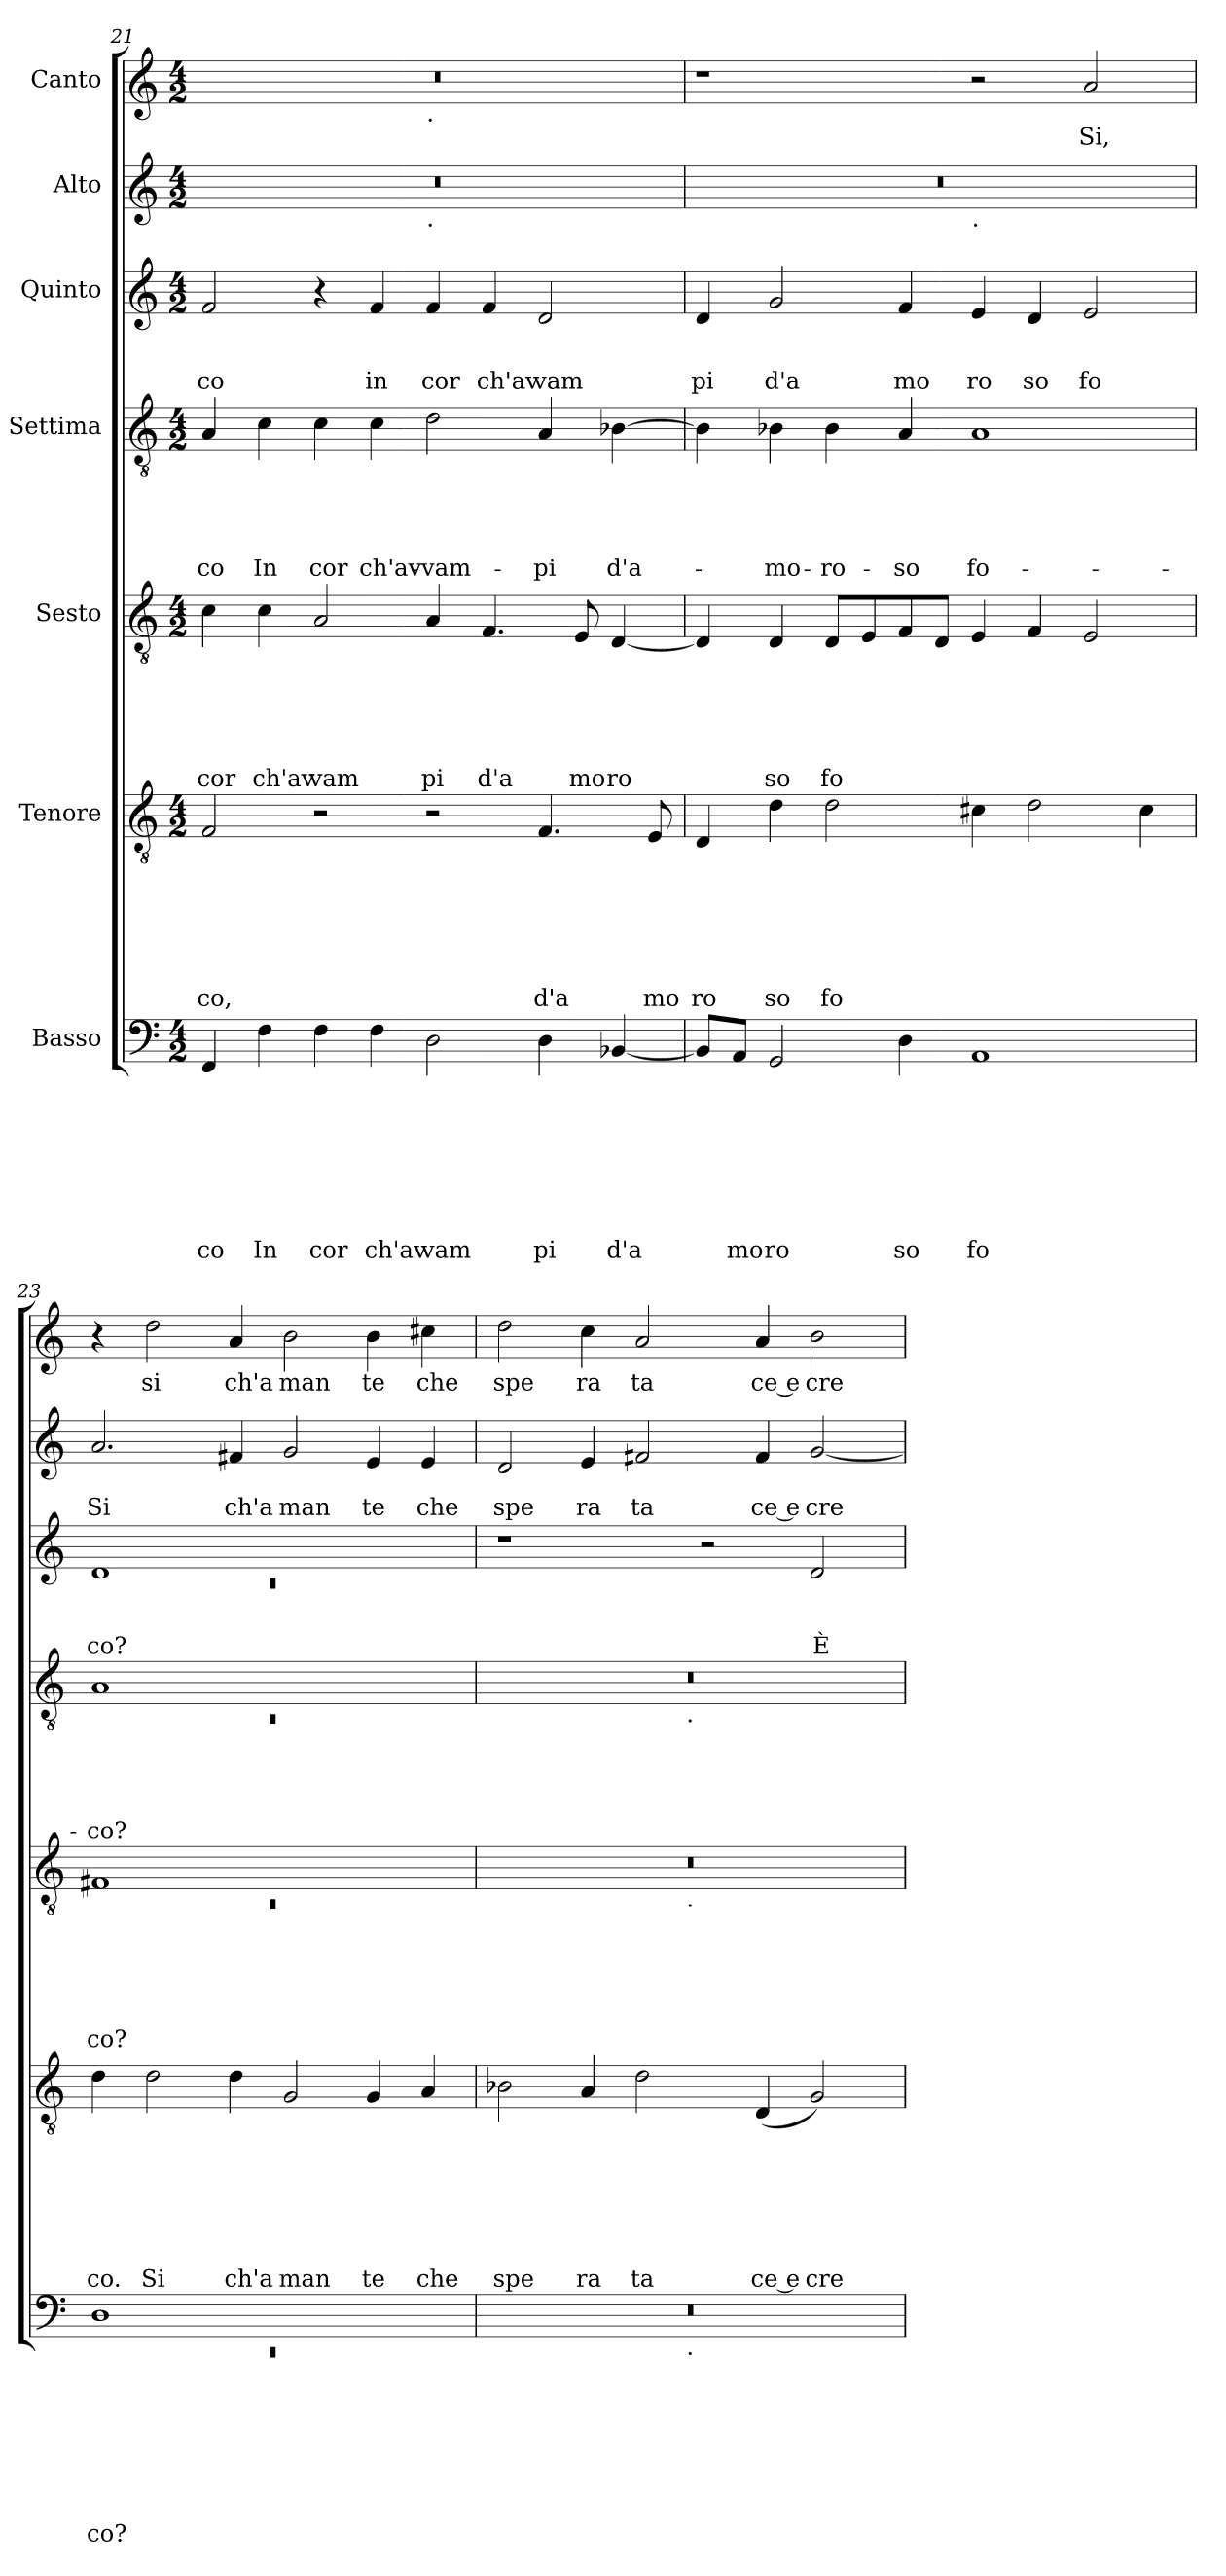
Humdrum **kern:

**kern	**text	**text	**text	**text	**text	**text	**text	**text	**kern	**text	**text	**text	**text	**text	**text	**text	**kern	**text	**text	**text	**text	**text	**text	**kern	**text	**text	**text	**text	**text	**kern	**text	**text	**text	**kern	**text	**text	**kern	**text
*part7	*part7	*part7	*part7	*part7	*part7	*part7	*part7	*part7	*part6	*part6	*part6	*part6	*part6	*part6	*part6	*part6	*part5	*part5	*part5	*part5	*part5	*part5	*part5	*part4	*part4	*part4	*part4	*part4	*part4	*part3	*part3	*part3	*part3	*part2	*part2	*part2	*part1	*part1
*staff7	*staff7	*staff7	*staff7	*staff7	*staff7	*staff7	*staff7	*staff7	*staff6	*staff6	*staff6	*staff6	*staff6	*staff6	*staff6	*staff6	*staff5	*staff5	*staff5	*staff5	*staff5	*staff5	*staff5	*staff4	*staff4	*staff4	*staff4	*staff4	*staff4	*staff3	*staff3	*staff3	*staff3	*staff2	*staff2	*staff2	*staff1	*staff1
*I"Basso	*	*	*	*	*	*	*	*	*I"Tenore	*	*	*	*	*	*	*	*I"Sesto	*	*	*	*	*	*	*I"Settima	*	*	*	*	*	*I"Quinto	*	*	*	*I"Alto	*	*	*I"Canto	*
*clefF4	*	*	*	*	*	*	*	*	*clefGv2	*	*	*	*	*	*	*	*clefGv2	*	*	*	*	*	*	*clefGv2	*	*	*	*	*	*clefG2	*	*	*	*clefG2	*	*	*clefG2	*
*k[]	*	*	*	*	*	*	*	*	*k[]	*	*	*	*	*	*	*	*k[]	*	*	*	*	*	*	*k[]	*	*	*	*	*	*k[]	*	*	*	*k[]	*	*	*k[]	*
*C:	*	*	*	*	*	*	*	*	*C:	*	*	*	*	*	*	*	*C:	*	*	*	*	*	*	*C:	*	*	*	*	*	*C:	*	*	*	*C:	*	*	*C:	*
*M4/2	*	*	*	*	*	*	*	*	*M4/2	*	*	*	*	*	*	*	*M4/2	*	*	*	*	*	*	*M4/2	*	*	*	*	*	*M4/2	*	*	*	*M4/2	*	*	*M4/2	*
=21	=21	=21	=21	=21	=21	=21	=21	=21	=21	=21	=21	=21	=21	=21	=21	=21	=21	=21	=21	=21	=21	=21	=21	=21	=21	=21	=21	=21	=21	=21	=21	=21	=21	=21	=21	=21	=21	=21
!	!	!	!	!	!	!	!	!LO:LY:b	!	!	!	!	!	!	!	!LO:LY:b	!	!	!	!	!	!	!LO:LY:b	!	!	!	!	!	!LO:LY:b	!	!	!	!LO:LY:b	!	!	!	!	!
*	*	*	*	*	*	*	*	*	*	*	*	*	*	*	*	*	*	*	*	*	*	*	*	*	*	*	*	*	*	*	*	*	*	*^	*	*	*^	*
4FF/	.	.	.	.	.	.	.	co	2F/	.	.	.	.	.	.	co,	4c\	.	.	.	.	.	cor	4A/	.	.	.	.	-co	2f/	.	.	co	0r	1ryy	.	.	0r	1ryy	.
!	!	!	!	!	!	!	!	!LO:LY:b	!	!	!	!	!	!	!	!	!	!	!	!	!	!	!LO:LY:b	!	!	!	!	!	!LO:LY:b	!	!	!	!	!	!	!	!	!	!	!
4F\	.	.	.	.	.	.	.	In	.	.	.	.	.	.	.	.	4c\	.	.	.	.	.	ch'av	4c\	.	.	.	.	In	.	.	.	.	.	.	.	.	.	.	.
!	!	!	!	!	!	!	!	!LO:LY:b	!	!	!	!	!	!	!	!	!	!	!	!	!	!	!LO:LY:b	!	!	!	!	!	!LO:LY:b	!	!	!	!	!	!	!	!	!	!	!
4F\	.	.	.	.	.	.	.	cor	2r	.	.	.	.	.	.	.	2A/	.	.	.	.	.	vam	4c\	.	.	.	.	cor	4r	.	.	.	.	.	.	.	.	.	.
!	!	!	!	!	!	!	!	!LO:LY:b	!	!	!	!	!	!	!	!	!	!	!	!	!	!	!	!	!	!	!	!	!LO:LY:b	!	!	!	!LO:LY:b	!	!	!	!	!	!	!
4F\	.	.	.	.	.	.	.	ch'av	.	.	.	.	.	.	.	.	.	.	.	.	.	.	.	4c\	.	.	.	.	ch'av-	4f/	.	.	in	.	.	.	.	.	.	.
!	!	!	!	!	!	!	!	!	!	!	!	!	!	!	!	!	!	!	!	!	!	!	!	!	!	!	!	!	!	!	!	!	!	!	!	!	!	!	!LO:TX:b:t=.	!
!	!	!	!	!	!	!	!	!	!	!	!	!	!	!	!	!	!	!	!	!	!	!	!	!	!	!	!	!	!	!	!	!	!	!	!LO:TX:b:t=.	!	!	!	!	!
!	!	!	!	!	!	!	!	!LO:LY:b	!	!	!	!	!	!	!	!	!	!	!	!	!	!	!LO:LY:b	!	!	!	!	!	!LO:LY:b	!	!	!	!LO:LY:b	!	!	!	!	!	!	!
2D\	.	.	.	.	.	.	.	vam	2r	.	.	.	.	.	.	.	4A/	.	.	.	.	.	pi	2d\	.	.	.	.	-vam-	4f/	.	.	cor	.	1ryy	.	.	.	1ryy	.
!	!	!	!	!	!	!	!	!	!	!	!	!	!	!	!	!	!	!	!	!	!	!	!LO:LY:b	!	!	!	!	!	!	!	!	!	!LO:LY:b	!	!	!	!	!	!	!
.	.	.	.	.	.	.	.	.	.	.	.	.	.	.	.	.	4.F/	.	.	.	.	.	d'a	.	.	.	.	.	.	4f/	.	.	ch'av	.	.	.	.	.	.	.
!	!	!	!	!	!	!	!	!LO:LY:b	!	!	!	!	!	!	!	!LO:LY:b	!	!	!	!	!	!	!	!	!	!	!	!	!LO:LY:b	!	!	!	!LO:LY:b	!	!	!	!	!	!	!
4D\	.	.	.	.	.	.	.	pi	4.F/	.	.	.	.	.	.	d'a	.	.	.	.	.	.	.	4A/	.	.	.	.	-pi	2d/	.	.	vam	.	.	.	.	.	.	.
!	!	!	!	!	!	!	!	!	!	!	!	!	!	!	!	!	!	!	!	!	!	!	!LO:LY:b	!	!	!	!	!	!	!	!	!	!	!	!	!	!	!	!	!
.	.	.	.	.	.	.	.	.	.	.	.	.	.	.	.	.	8E/	.	.	.	.	.	mo	.	.	.	.	.	.	.	.	.	.	.	.	.	.	.	.	.
!	!	!	!	!	!	!	!	!LO:LY:b	!	!	!	!	!	!	!	!	!	!	!	!	!	!	!LO:LY:b	!	!	!	!	!	!LO:LY:b	!	!	!	!	!	!	!	!	!	!	!
[<4BB-X/	.	.	.	.	.	.	.	d'a	.	.	.	.	.	.	.	.	[<4D/	.	.	.	.	.	ro	[>4B-X\	.	.	.	.	d'a-	.	.	.	.	.	.	.	.	.	.	.
!	!	!	!	!	!	!	!	!	!	!	!	!	!	!	!	!LO:LY:b	!	!	!	!	!	!	!	!	!	!	!	!	!	!	!	!	!	!	!	!	!	!	!	!
.	.	.	.	.	.	.	.	.	8E/	.	.	.	.	.	.	mo	.	.	.	.	.	.	.	.	.	.	.	.	.	.	.	.	.	.	.	.	.	.	.	.
=22	=22	=22	=22	=22	=22	=22	=22	=22	=22	=22	=22	=22	=22	=22	=22	=22	=22	=22	=22	=22	=22	=22	=22	=22	=22	=22	=22	=22	=22	=22	=22	=22	=22	=22	=22	=22	=22	=22	=22	=22
!	!	!	!	!	!	!	!	!	!	!	!	!	!	!	!	!LO:LY:b	!	!	!	!	!	!	!	!	!	!	!	!	!	!	!	!	!LO:LY:b	!	!	!	!	!	!	!
*	*	*	*	*	*	*	*	*	*	*	*	*	*	*	*	*	*	*	*	*	*	*	*	*	*	*	*	*	*	*	*	*	*	*	*	*	*	*v	*v	*
8BB-/L]	.	.	.	.	.	.	.	.	4D/	.	.	.	.	.	.	ro	4D/]	.	.	.	.	.	.	4B-\]	.	.	.	.	.	4d/	.	.	pi	0r	1ryy	.	.	1r	.
!	!	!	!	!	!	!	!	!LO:LY:b	!	!	!	!	!	!	!	!	!	!	!	!	!	!	!	!	!	!	!	!	!	!	!	!	!	!	!	!	!	!	!
8AA/J	.	.	.	.	.	.	.	mo	.	.	.	.	.	.	.	.	.	.	.	.	.	.	.	.	.	.	.	.	.	.	.	.	.	.	.	.	.	.	.
!	!	!	!	!	!	!	!	!LO:LY:b	!	!	!	!	!	!	!	!LO:LY:b	!	!	!	!	!	!	!LO:LY:b	!	!	!	!	!	!LO:LY:b	!	!	!	!LO:LY:b	!	!	!	!	!	!
2GG/	.	.	.	.	.	.	.	ro	4d\	.	.	.	.	.	.	so	4D/	.	.	.	.	.	so	4B-X\	.	.	.	.	-mo-	2g/	.	.	d'a	.	.	.	.	.	.
!	!	!	!	!	!	!	!	!	!	!	!	!	!	!	!	!LO:LY:b	!	!	!	!	!	!	!LO:LY:b	!	!	!	!	!	!LO:LY:b	!	!	!	!	!	!	!	!	!	!
.	.	.	.	.	.	.	.	.	2d\	.	.	.	.	.	.	fo	8D/L	.	.	.	.	.	fo	4B-\	.	.	.	.	-ro-	.	.	.	.	.	.	.	.	.	.
.	.	.	.	.	.	.	.	.	.	.	.	.	.	.	.	.	8E/	.	.	.	.	.	.	.	.	.	.	.	.	.	.	.	.	.	.	.	.	.	.
!	!	!	!	!	!	!	!	!LO:LY:b	!	!	!	!	!	!	!	!	!	!	!	!	!	!	!	!	!	!	!	!	!LO:LY:b	!	!	!	!LO:LY:b	!	!	!	!	!	!
4D\	.	.	.	.	.	.	.	so	.	.	.	.	.	.	.	.	8F/	.	.	.	.	.	.	4A/	.	.	.	.	-so	4f/	.	.	mo	.	.	.	.	.	.
.	.	.	.	.	.	.	.	.	.	.	.	.	.	.	.	.	8D/J	.	.	.	.	.	.	.	.	.	.	.	.	.	.	.	.	.	.	.	.	.	.
!	!	!	!	!	!	!	!	!	!	!	!	!	!	!	!	!	!	!	!	!	!	!	!	!	!	!	!	!	!	!	!	!	!	!	!LO:TX:b:t=.	!	!	!	!
!	!	!	!	!	!	!	!	!LO:LY:b	!	!	!	!	!	!	!	!	!	!	!	!	!	!	!	!	!	!	!	!	!LO:LY:b	!	!	!	!LO:LY:b	!	!	!	!	!	!
1AA	.	.	.	.	.	.	.	fo	4c#X\	.	.	.	.	.	.	.	4E/	.	.	.	.	.	.	1A	.	.	.	.	fo-	4e/	.	.	ro	.	1ryy	.	.	2r	.
!	!	!	!	!	!	!	!	!	!	!	!	!	!	!	!	!	!	!	!	!	!	!	!	!	!	!	!	!	!	!	!	!	!LO:LY:b	!	!	!	!	!	!
.	.	.	.	.	.	.	.	.	2d\	.	.	.	.	.	.	.	4F/	.	.	.	.	.	.	.	.	.	.	.	.	4d/	.	.	so	.	.	.	.	.	.
!	!	!	!	!	!	!	!	!	!	!	!	!	!	!	!	!	!	!	!	!	!	!	!	!	!	!	!	!	!	!	!	!	!LO:LY:b	!	!	!	!	!	!LO:LY:b
.	.	.	.	.	.	.	.	.	.	.	.	.	.	.	.	.	2E/	.	.	.	.	.	.	.	.	.	.	.	.	2e/	.	.	fo	.	.	.	.	2a/	Si,
.	.	.	.	.	.	.	.	.	4c#\	.	.	.	.	.	.	.	.	.	.	.	.	.	.	.	.	.	.	.	.	.	.	.	.	.	.	.	.	.	.
=23	=23	=23	=23	=23	=23	=23	=23	=23	=23	=23	=23	=23	=23	=23	=23	=23	=23	=23	=23	=23	=23	=23	=23	=23	=23	=23	=23	=23	=23	=23	=23	=23	=23	=23	=23	=23	=23	=23	=23
*^	*	*	*	*	*	*	*	*	*	*	*	*	*	*	*	*	*^	*	*	*	*	*	*	*^	*	*	*	*	*	*^	*	*	*	*	*	*	*	*	*
!	!LO:N:vis=1	!	!	!	!	!	!	!	!LO:LY:b	!	!	!	!	!	!	!	!LO:LY:b	!	!LO:N:vis=1	!	!	!	!	!	!LO:LY:b	!	!LO:N:vis=1	!	!	!	!	!LO:LY:b	!	!LO:N:vis=1	!	!	!LO:LY:b	!	!	!	!LO:LY:b	!	!
*	*	*	*	*	*	*	*	*	*	*	*	*	*	*	*	*	*	*	*	*	*	*	*	*	*	*	*	*	*	*	*	*	*	*	*	*	*	*v	*v	*	*	*	*
1D	0rEE	.	.	.	.	.	.	.	co?	4d\	.	.	.	.	.	.	co.	1F#X	0rC	.	.	.	.	.	co?	1A	0rC	.	.	.	.	-co?	1d	0rc	.	.	co?	2.a/	.	Si	4r	.
!	!	!	!	!	!	!	!	!	!	!	!	!	!	!	!	!	!LO:LY:b	!	!	!	!	!	!	!	!	!	!	!	!	!	!	!	!	!	!	!	!	!	!	!	!	!LO:LY:b
.	.	.	.	.	.	.	.	.	.	2d\	.	.	.	.	.	.	Si	.	.	.	.	.	.	.	.	.	.	.	.	.	.	.	.	.	.	.	.	.	.	.	2dd\	si
!	!	!	!	!	!	!	!	!	!	!	!	!	!	!	!	!	!LO:LY:b	!	!	!	!	!	!	!	!	!	!	!	!	!	!	!	!	!	!	!	!	!	!	!LO:LY:b	!	!LO:LY:b
.	.	.	.	.	.	.	.	.	.	4d\	.	.	.	.	.	.	ch'a	.	.	.	.	.	.	.	.	.	.	.	.	.	.	.	.	.	.	.	.	4f#X/	.	ch'a	4a/	ch'a
!	!	!	!	!	!	!	!	!	!	!	!	!	!	!	!	!	!LO:LY:b	!	!	!	!	!	!	!	!	!	!	!	!	!	!	!	!	!	!	!	!	!	!	!LO:LY:b	!	!LO:LY:b
1ryy	.	.	.	.	.	.	.	.	.	2G/	.	.	.	.	.	.	man	1ryy	.	.	.	.	.	.	.	1ryy	.	.	.	.	.	.	1ryy	.	.	.	.	2g/	.	man	2b\	man
!	!	!	!	!	!	!	!	!	!	!	!	!	!	!	!	!	!LO:LY:b	!	!	!	!	!	!	!	!	!	!	!	!	!	!	!	!	!	!	!	!	!	!	!LO:LY:b	!	!LO:LY:b
.	.	.	.	.	.	.	.	.	.	4G/	.	.	.	.	.	.	te	.	.	.	.	.	.	.	.	.	.	.	.	.	.	.	.	.	.	.	.	4e/	.	te	4b\	te
!	!	!	!	!	!	!	!	!	!	!	!	!	!	!	!	!	!LO:LY:b	!	!	!	!	!	!	!	!	!	!	!	!	!	!	!	!	!	!	!	!	!	!	!LO:LY:b	!	!LO:LY:b
.	.	.	.	.	.	.	.	.	.	4A/	.	.	.	.	.	.	che	.	.	.	.	.	.	.	.	.	.	.	.	.	.	.	.	.	.	.	.	4e/	.	che	4cc#X\	che
*	*	*	*	*	*	*	*	*	*	*	*	*	*	*	*	*	*	*	*	*	*	*	*	*	*	*	*	*	*	*	*	*	*v	*v	*	*	*	*	*	*	*	*
!!LO:LB:g=z
=24	=24	=24	=24	=24	=24	=24	=24	=24	=24	=24	=24	=24	=24	=24	=24	=24	=24	=24	=24	=24	=24	=24	=24	=24	=24	=24	=24	=24	=24	=24	=24	=24	=24	=24	=24	=24	=24	=24	=24	=24	=24
!	!	!	!	!	!	!	!	!	!	!	!	!	!	!	!	!	!LO:LY:b	!	!	!	!	!	!	!	!	!	!	!	!	!	!	!	!	!	!	!	!	!	!LO:LY:b	!	!LO:LY:b
0r	2ryy	.	.	.	.	.	.	.	.	2B-X\	.	.	.	.	.	.	spe	0r	2ryy	.	.	.	.	.	.	0r	2ryy	.	.	.	.	.	1r	.	.	.	2d/	.	spe	2dd\	spe
!	!	!	!	!	!	!	!	!	!	!	!	!	!	!	!	!	!LO:LY:b	!	!	!	!	!	!	!	!	!	!	!	!	!	!	!	!	!	!	!	!	!	!LO:LY:b	!	!LO:LY:b
.	4...ryy	.	.	.	.	.	.	.	.	4A/	.	.	.	.	.	.	ra	.	4...ryy	.	.	.	.	.	.	.	4...ryy	.	.	.	.	.	.	.	.	.	4e/	.	ra	4cc\	ra
!	!	!	!	!	!	!	!	!	!	!	!	!	!	!	!	!	!LO:LY:b	!	!	!	!	!	!	!	!	!	!	!	!	!	!	!	!	!	!	!	!	!	!LO:LY:b	!	!LO:LY:b
.	.	.	.	.	.	.	.	.	.	2d\	.	.	.	.	.	.	ta	.	.	.	.	.	.	.	.	.	.	.	.	.	.	.	.	.	.	.	2f#X/	.	ta	2a/	ta
!	!	!	!	!	!	!	!	!	!	!	!	!	!	!	!	!	!	!	!	!	!	!	!	!	!	!	!LO:TX:b:t=.	!	!	!	!	!	!	!	!	!	!	!	!	!	!
!	!	!	!	!	!	!	!	!	!	!	!	!	!	!	!	!	!	!	!LO:TX:b:t=.	!	!	!	!	!	!	!	!	!	!	!	!	!	!	!	!	!	!	!	!	!	!
!	!LO:TX:b:t=.	!	!	!	!	!	!	!	!	!	!	!	!	!	!	!	!	!	!	!	!	!	!	!	!	!	!	!	!	!	!	!	!	!	!	!	!	!	!	!	!
.	1ryy	.	.	.	.	.	.	.	.	.	.	.	.	.	.	.	.	.	1ryy	.	.	.	.	.	.	.	1ryy	.	.	.	.	.	.	.	.	.	.	.	.	.	.
.	.	.	.	.	.	.	.	.	.	.	.	.	.	.	.	.	.	.	.	.	.	.	.	.	.	.	.	.	.	.	.	.	2r	.	.	.	.	.	.	.	.
!	!	!	!	!	!	!	!	!	!	!	!	!	!	!	!	!	!LO:LY:b:rj	!	!	!	!	!	!	!	!	!	!	!	!	!	!	!	!	!	!	!	!	!	!LO:LY:b:rj	!	!LO:LY:b:rj
.	.	.	.	.	.	.	.	.	.	(<4D/	.	.	.	.	.	.	ce e	.	.	.	.	.	.	.	.	.	.	.	.	.	.	.	.	.	.	.	4f#/	.	ce e	4a/	ce e
!	!	!	!	!	!	!	!	!	!	!	!	!	!	!	!	!	!LO:LY:b	!	!	!	!	!	!	!	!	!	!	!	!	!	!	!	!	!	!	!LO:LY:b	!	!	!LO:LY:b	!	!LO:LY:b
.	.	.	.	.	.	.	.	.	.	2G/)	.	.	.	.	.	.	cre	.	.	.	.	.	.	.	.	.	.	.	.	.	.	.	2d/	.	.	È	[<2g/	.	cre	2b\	cre
.	32ryy	.	.	.	.	.	.	.	.	.	.	.	.	.	.	.	.	.	32ryy	.	.	.	.	.	.	.	32ryy	.	.	.	.	.	.	.	.	.	.	.	.	.	.
*	*	*	*	*	*	*	*	*	*	*	*	*	*	*	*	*	*	*v	*v	*	*	*	*	*	*	*	*	*	*	*	*	*	*	*	*	*	*	*	*	*	*
*v	*v	*	*	*	*	*	*	*	*	*	*	*	*	*	*	*	*	*	*	*	*	*	*	*	*v	*v	*	*	*	*	*	*	*	*	*	*	*	*	*	*
=	=	=	=	=	=	=	=	=	=	=	=	=	=	=	=	=	=	=	=	=	=	=	=	=	=	=	=	=	=	=	=	=	=	=	=	=	=	=
*-	*-	*-	*-	*-	*-	*-	*-	*-	*-	*-	*-	*-	*-	*-	*-	*-	*-	*-	*-	*-	*-	*-	*-	*-	*-	*-	*-	*-	*-	*-	*-	*-	*-	*-	*-	*-	*-	*-
